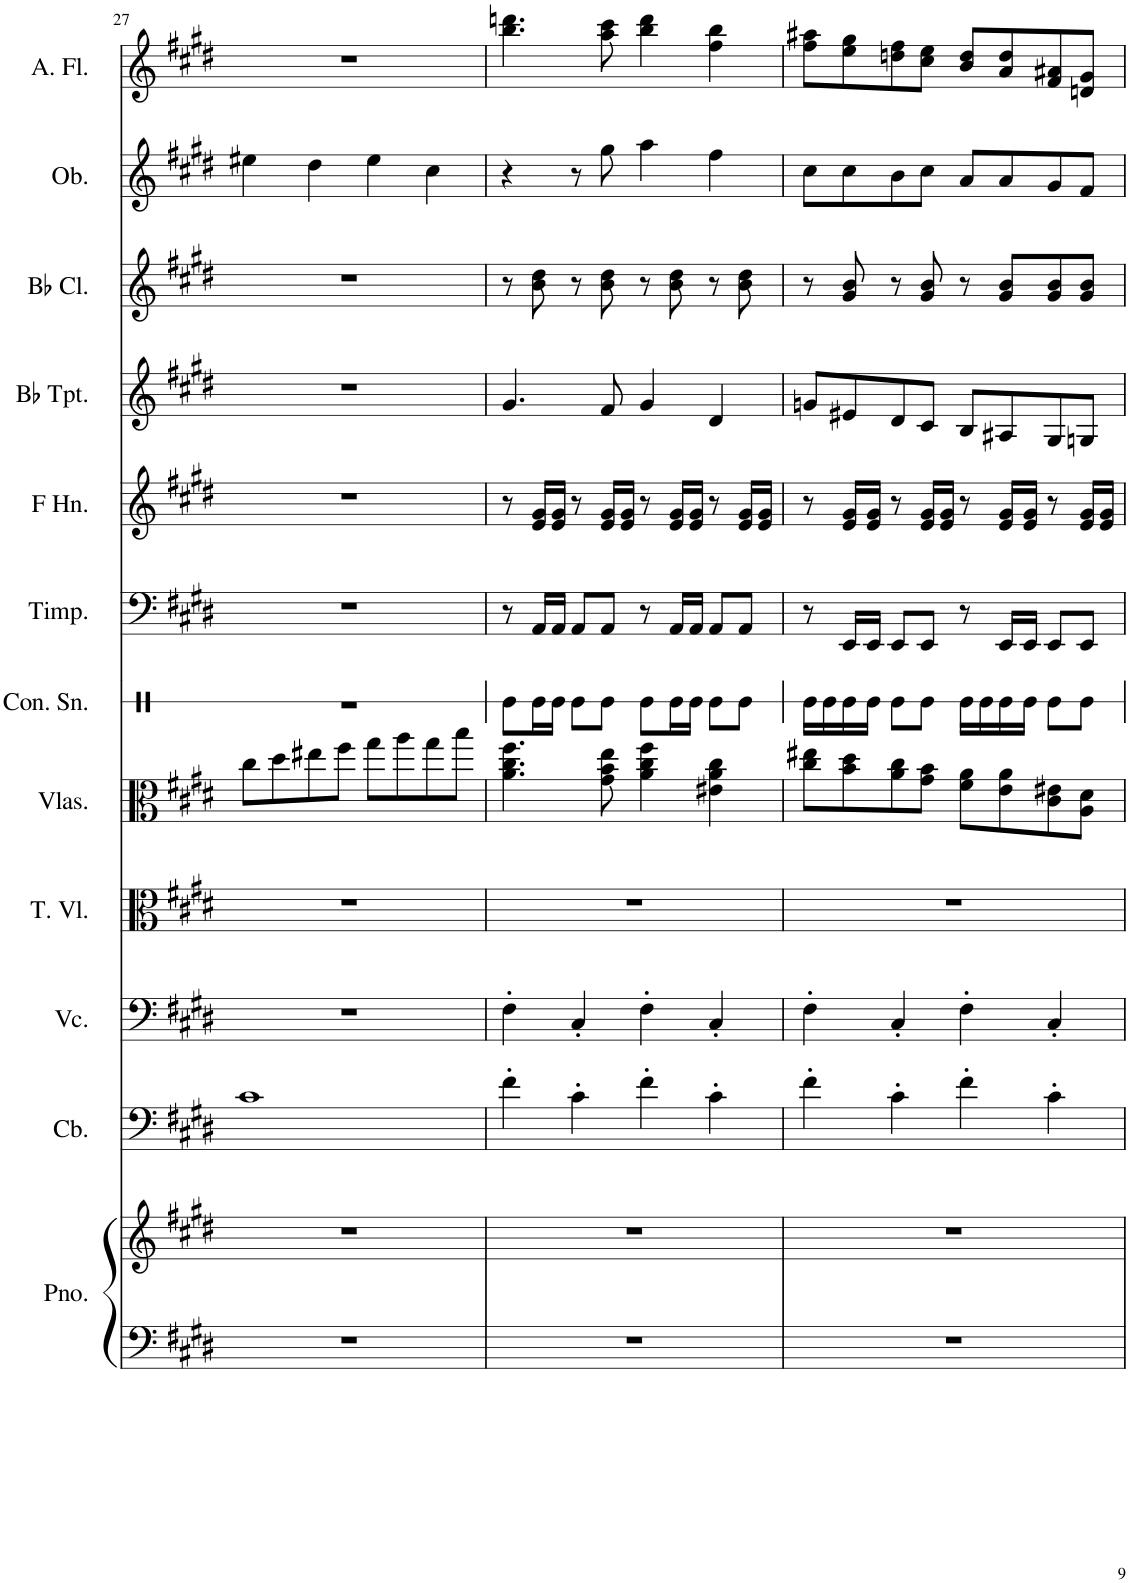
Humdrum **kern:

**kern	**kern	**kern	**kern	**kern	**kern	**kern	**kern	**kern	**kern	**kern	**kern	**kern
*part12	*part12	*part11	*part10	*part9	*part8	*part7	*part6	*part5	*part4	*part3	*part2	*part1
*staff13	*staff12	*staff11	*staff10	*staff9	*staff8	*staff7	*staff6	*staff5	*staff4	*staff3	*staff2	*staff1
*I"Piano, Pf.	*	*I"Contrabass, Cb.	*I"Violoncello, Vcl.	*I"Tenor Viol, Vla.	*I"Violas, Vl.I	*I"Concert Snare Drum, Perc.	*I"Timpani, Tp.	*I"Horn in F, Hn.	*I"Bb Trumpet, Tr.	*I"Bb Clarinet, Cl.	*I"Oboe, Ob.	*I"Alto Flute, Fl.
*I'Pno.	*	*I'Cb.	*I'Vc.	*I'T. Vl.	*I'Vlas.	*I'Con. Sn.	*I'Timp.	*I'F Hn.	*I'Bb Tpt.	*I'Bb Cl.	*I'Ob.	*I'A. Fl.
!!LO:PB:g=z
*clefF4	*clefG2	*clefF4	*clefF4	*clefC3	*clefC3	*clefX	*clefF4	*clefG2	*clefG2	*clefG2	*clefG2	*clefG2
*	*	*Trd7c12	*	*	*	*	*	*Trd4c7	*Trd1c2	*Trd1c2	*	*Trd3c5
*k[f#c#g#d#]	*k[f#c#g#d#]	*k[f#c#g#d#]	*k[f#c#g#d#]	*k[f#c#g#d#]	*k[f#c#g#d#]	*k[]	*k[f#c#g#d#]	*k[f#c#g#d#]	*k[f#c#g#d#]	*k[f#c#g#d#]	*k[f#c#g#d#]	*k[f#c#g#d#]
*M4/4	*M4/4	*M4/4	*M4/4	*M4/4	*M4/4	*M4/4	*M4/4	*M4/4	*M4/4	*M4/4	*M4/4	*M4/4
=27	=27	=27	=27	=27	=27	=27	=27	=27	=27	=27	=27	=27
1r	1r	1c#	1r	1r	8cc#\L	1r	1r	1r	1r	1r	4ee#X\	1r
.	.	.	.	.	8dd#\	.	.	.	.	.	.	.
.	.	.	.	.	8ee#X\	.	.	.	.	.	4dd#\	.
.	.	.	.	.	8ff#\J	.	.	.	.	.	.	.
.	.	.	.	.	8gg#\L	.	.	.	.	.	4ee#\	.
.	.	.	.	.	8aa\	.	.	.	.	.	.	.
.	.	.	.	.	8gg#\	.	.	.	.	.	4cc#\	.
.	.	.	.	.	8bb\J	.	.	.	.	.	.	.
=28	=28	=28	=28	=28	=28	=28	=28	=28	=28	=28	=28	=28
1r	1r	4f#'\	4F#'\	1r	4.a\ 4.cc#\ 4.ff#\	8Re\L	8r	8r	4.g#/	8r	4r	4.bb\ 4.dddn\
.	.	.	.	.	.	16Re\L	16AA/LL	16e/ 16g#/LL	.	8b\ 8dd#\	.	.
.	.	.	.	.	.	16Re\JJ	16AA/JJ	16e/ 16g#/JJ	.	.	.	.
.	.	4c#'\	4C#'/	.	.	8Re\L	8AA/L	8r	.	8r	8r	.
.	.	.	.	.	8g#\ 8b\ 8ee\	8Re\J	8AA/J	16e/ 16g#/LL	8f#/	8b\ 8dd#\	8gg#\	8aa\ 8ccc#\
.	.	.	.	.	.	.	.	16e/ 16g#/JJ	.	.	.	.
.	.	4f#'\	4F#'\	.	4a\ 4cc#\ 4ff#\	8Re\L	8r	8r	4g#/	8r	4aa\	4bb\ 4ddd\
.	.	.	.	.	.	16Re\L	16AA/LL	16e/ 16g#/LL	.	8b\ 8dd#\	.	.
.	.	.	.	.	.	16Re\JJ	16AA/JJ	16e/ 16g#/JJ	.	.	.	.
.	.	4c#'\	4C#'/	.	4e#X\ 4a\ 4cc#\	8Re\L	8AA/L	8r	4d#/	8r	4ff#\	4ff#\ 4bb\
.	.	.	.	.	.	8Re\J	8AA/J	16e/ 16g#/LL	.	8b\ 8dd#\	.	.
.	.	.	.	.	.	.	.	16e/ 16g#/JJ	.	.	.	.
=29	=29	=29	=29	=29	=29	=29	=29	=29	=29	=29	=29	=29
1r	1r	4f#'\	4F#'\	1r	8cc#\ 8ee#X\L	16Re\LL	8r	8r	8gn/L	8r	8cc#\L	8ff#\ 8aa#X\L
.	.	.	.	.	.	16Re\	.	.	.	.	.	.
.	.	.	.	.	8b\ 8dd#\	16Re\	16EE/LL	16e/ 16g#/LL	8e#X/	8g#/ 8b/	8cc#\	8ee\ 8gg#\
.	.	.	.	.	.	16Re\JJ	16EE/JJ	16e/ 16g#/JJ	.	.	.	.
.	.	4c#'\	4C#'/	.	8a\ 8cc#\	8Re\L	8EE/L	8r	8d#/	8r	8b\	8ddn\ 8ff#\
.	.	.	.	.	8g#\ 8b\J	8Re\J	8EE/J	16e/ 16g#/LL	8c#/J	8g#/ 8b/	8cc#\J	8cc#\ 8ee\J
.	.	.	.	.	.	.	.	16e/ 16g#/JJ	.	.	.	.
.	.	4f#'\	4F#'\	.	8f#\ 8a\L	16Re\LL	8r	8r	8B/L	8r	8a/L	8b/ 8dd/L
.	.	.	.	.	.	16Re\	.	.	.	.	.	.
.	.	.	.	.	8e\ 8a\	16Re\	16EE/LL	16e/ 16g#/LL	8A#X/	8g#/ 8b/L	8a/	8a/ 8dd/
.	.	.	.	.	.	16Re\JJ	16EE/JJ	16e/ 16g#/JJ	.	.	.	.
.	.	4c#'\	4C#'/	.	8c#\ 8e#X\	8Re\L	8EE/L	8r	8G#/	8g#/ 8b/	8g#/	8f#/ 8a#X/
.	.	.	.	.	8A\ 8d#\J	8Re\J	8EE/J	16e/ 16g#/LL	8Gn/J	8g#/ 8b/J	8f#/J	8dn/ 8g#/J
.	.	.	.	.	.	.	.	16e/ 16g#/JJ	.	.	.	.
=	=	=	=	=	=	=	=	=	=	=	=	=
*-	*-	*-	*-	*-	*-	*-	*-	*-	*-	*-	*-	*-
